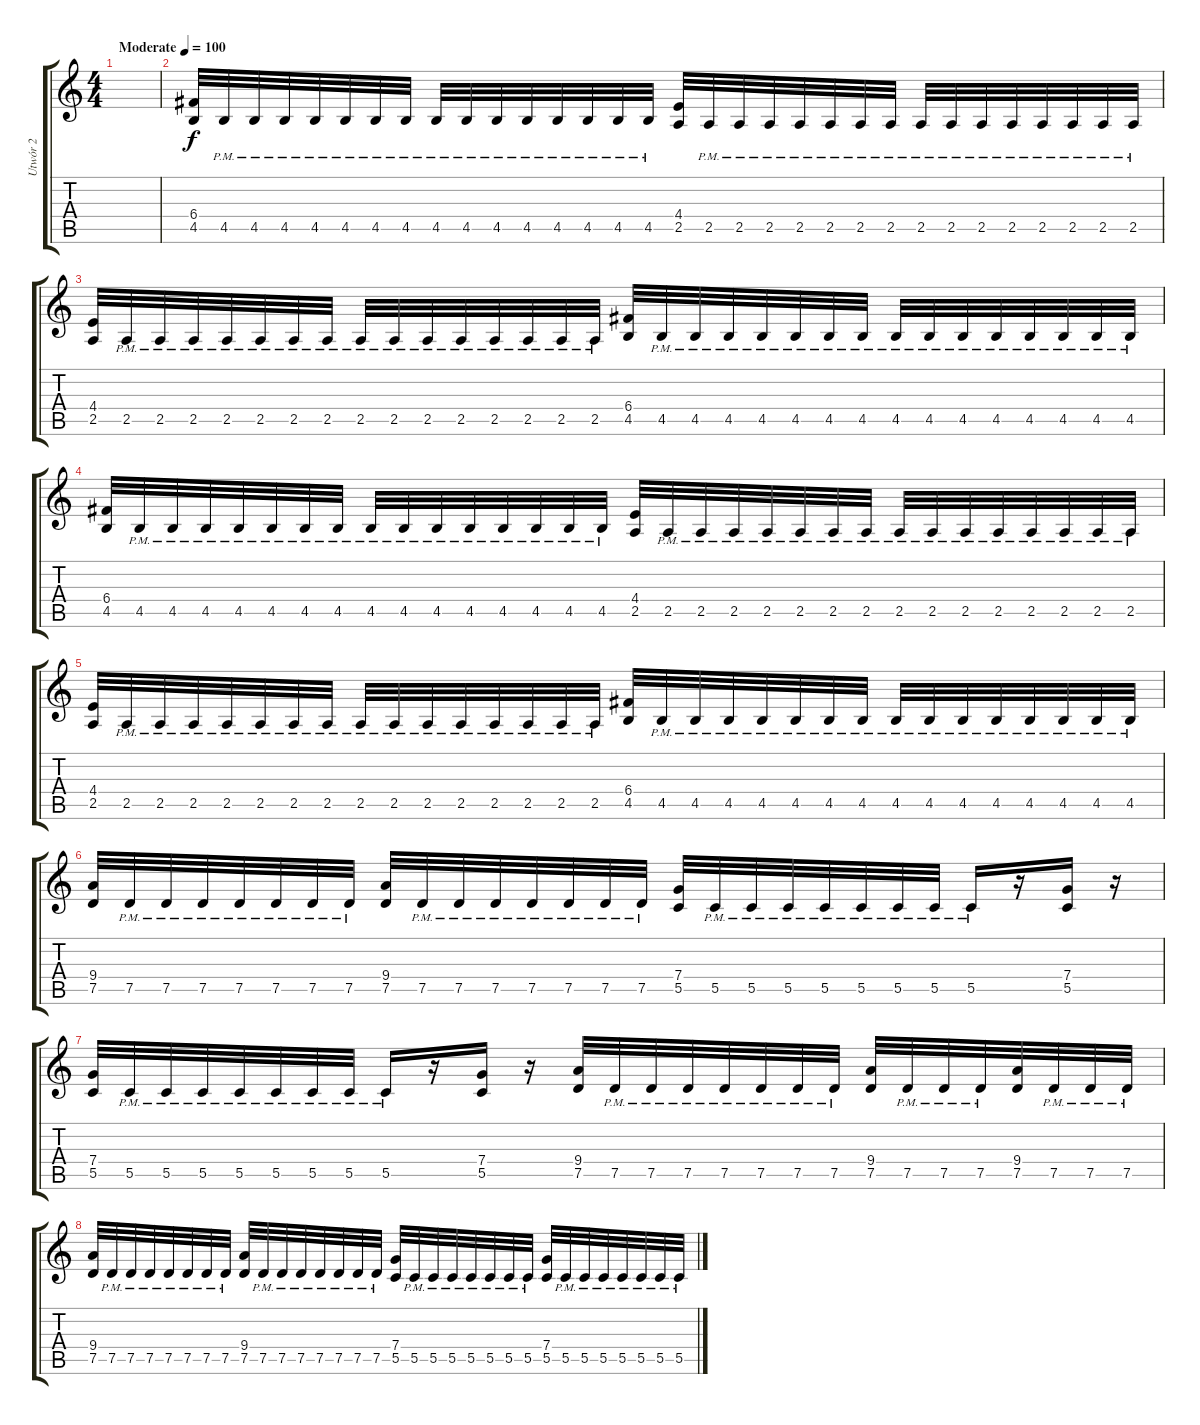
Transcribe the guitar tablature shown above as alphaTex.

\track ("Utwór 2" "Utwór 2") {instrument distortionguitar}
\staff {score tabs}
\tuning (D4 A3 F3 C3 G2 D2) {hide}
\ts (4 4)
\tempo (100 "Moderate")
\clef g2
\ks c
|
(6.4 4.5).32 4.5{pm}.32 4.5{pm}.32 4.5{pm}.32 4.5{pm}.32 4.5{pm}.32 4.5{pm}.32 4.5{pm}.32 4.5{pm}.32 4.5{pm}.32 4.5{pm}.32 4.5{pm}.32 4.5{pm}.32 4.5{pm}.32 4.5{pm}.32 4.5{pm}.32 (4.4 2.5).32 2.5{pm}.32 2.5{pm}.32 2.5{pm}.32 2.5{pm}.32 2.5{pm}.32 2.5{pm}.32 2.5{pm}.32 2.5{pm}.32 2.5{pm}.32 2.5{pm}.32 2.5{pm}.32 2.5{pm}.32 2.5{pm}.32 2.5{pm}.32 2.5{pm}.32 |
(4.4 2.5).32 2.5{pm}.32 2.5{pm}.32 2.5{pm}.32 2.5{pm}.32 2.5{pm}.32 2.5{pm}.32 2.5{pm}.32 2.5{pm}.32 2.5{pm}.32 2.5{pm}.32 2.5{pm}.32 2.5{pm}.32 2.5{pm}.32 2.5{pm}.32 2.5{pm}.32 (6.4 4.5).32 4.5{pm}.32 4.5{pm}.32 4.5{pm}.32 4.5{pm}.32 4.5{pm}.32 4.5{pm}.32 4.5{pm}.32 4.5{pm}.32 4.5{pm}.32 4.5{pm}.32 4.5{pm}.32 4.5{pm}.32 4.5{pm}.32 4.5{pm}.32 4.5{pm}.32 |
(6.4 4.5).32 4.5{pm}.32 4.5{pm}.32 4.5{pm}.32 4.5{pm}.32 4.5{pm}.32 4.5{pm}.32 4.5{pm}.32 4.5{pm}.32 4.5{pm}.32 4.5{pm}.32 4.5{pm}.32 4.5{pm}.32 4.5{pm}.32 4.5{pm}.32 4.5{pm}.32 (4.4 2.5).32 2.5{pm}.32 2.5{pm}.32 2.5{pm}.32 2.5{pm}.32 2.5{pm}.32 2.5{pm}.32 2.5{pm}.32 2.5{pm}.32 2.5{pm}.32 2.5{pm}.32 2.5{pm}.32 2.5{pm}.32 2.5{pm}.32 2.5{pm}.32 2.5{pm}.32 |
(4.4 2.5).32 2.5{pm}.32 2.5{pm}.32 2.5{pm}.32 2.5{pm}.32 2.5{pm}.32 2.5{pm}.32 2.5{pm}.32 2.5{pm}.32 2.5{pm}.32 2.5{pm}.32 2.5{pm}.32 2.5{pm}.32 2.5{pm}.32 2.5{pm}.32 2.5{pm}.32 (6.4 4.5).32 4.5{pm}.32 4.5{pm}.32 4.5{pm}.32 4.5{pm}.32 4.5{pm}.32 4.5{pm}.32 4.5{pm}.32 4.5{pm}.32 4.5{pm}.32 4.5{pm}.32 4.5{pm}.32 4.5{pm}.32 4.5{pm}.32 4.5{pm}.32 4.5{pm}.32 |
(9.4 7.5).32 7.5{pm}.32 7.5{pm}.32 7.5{pm}.32 7.5{pm}.32 7.5{pm}.32 7.5{pm}.32 7.5{pm}.32 (9.4 7.5).32 7.5{pm}.32 7.5{pm}.32 7.5{pm}.32 7.5{pm}.32 7.5{pm}.32 7.5{pm}.32 7.5{pm}.32 (7.4 5.5).32 5.5{pm}.32 5.5{pm}.32 5.5{pm}.32 5.5{pm}.32 5.5{pm}.32 5.5{pm}.32 5.5{pm}.32 5.5{pm}.16 r.16 (7.4 5.5).16 r.16 |
(7.4 5.5).32 5.5{pm}.32 5.5{pm}.32 5.5{pm}.32 5.5{pm}.32 5.5{pm}.32 5.5{pm}.32 5.5{pm}.32 5.5{pm}.16 r.16 (7.4 5.5).16 r.16 (9.4 7.5).32 7.5{pm}.32 7.5{pm}.32 7.5{pm}.32 7.5{pm}.32 7.5{pm}.32 7.5{pm}.32 7.5{pm}.32 (9.4 7.5).32 7.5{pm}.32 7.5{pm}.32 7.5{pm}.32 (9.4 7.5).32 7.5{pm}.32 7.5{pm}.32 7.5{pm}.32 |
(9.4 7.5).32 7.5{pm}.32 7.5{pm}.32 7.5{pm}.32 7.5{pm}.32 7.5{pm}.32 7.5{pm}.32 7.5{pm}.32 (9.4 7.5).32 7.5{pm}.32 7.5{pm}.32 7.5{pm}.32 7.5{pm}.32 7.5{pm}.32 7.5{pm}.32 7.5{pm}.32 (7.4 5.5).32 5.5{pm}.32 5.5{pm}.32 5.5{pm}.32 5.5{pm}.32 5.5{pm}.32 5.5{pm}.32 5.5{pm}.32 (7.4 5.5).32 5.5{pm}.32 5.5{pm}.32 5.5{pm}.32 5.5{pm}.32 5.5{pm}.32 5.5{pm}.32 5.5{pm}.32
